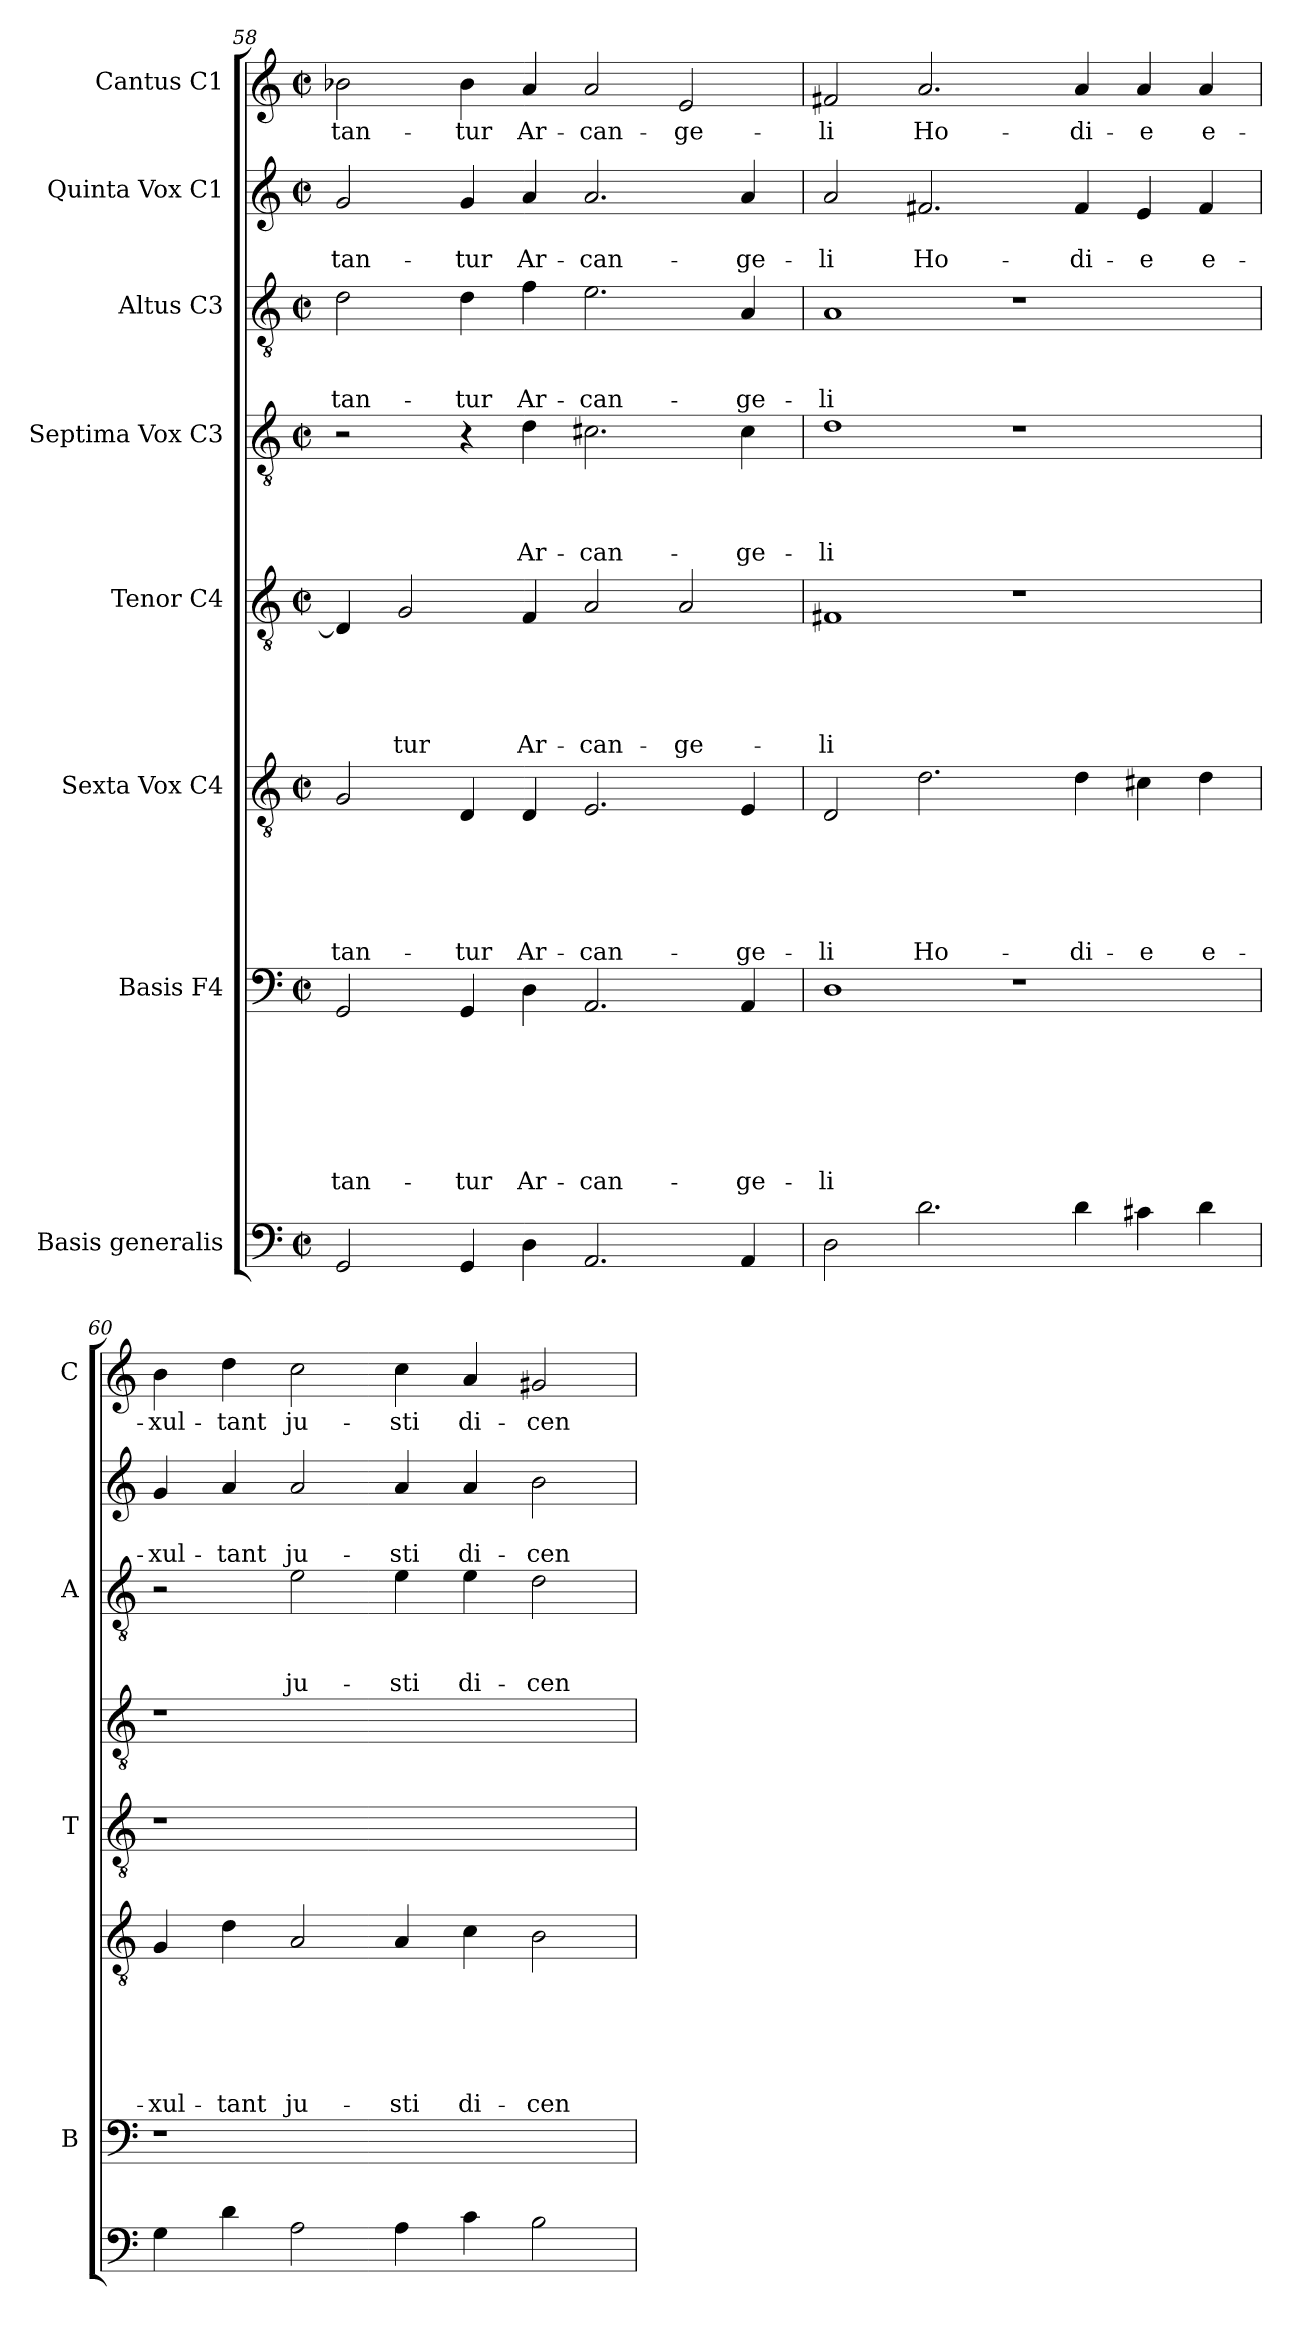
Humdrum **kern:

**kern	**kern	**text	**text	**text	**text	**text	**text	**text	**kern	**text	**text	**text	**text	**text	**text	**kern	**text	**text	**text	**text	**text	**kern	**text	**text	**text	**text	**kern	**text	**text	**text	**kern	**text	**text	**kern	**text
*part8	*part7	*part7	*part7	*part7	*part7	*part7	*part7	*part7	*part6	*part6	*part6	*part6	*part6	*part6	*part6	*part5	*part5	*part5	*part5	*part5	*part5	*part4	*part4	*part4	*part4	*part4	*part3	*part3	*part3	*part3	*part2	*part2	*part2	*part1	*part1
*staff8	*staff7	*staff7	*staff7	*staff7	*staff7	*staff7	*staff7	*staff7	*staff6	*staff6	*staff6	*staff6	*staff6	*staff6	*staff6	*staff5	*staff5	*staff5	*staff5	*staff5	*staff5	*staff4	*staff4	*staff4	*staff4	*staff4	*staff3	*staff3	*staff3	*staff3	*staff2	*staff2	*staff2	*staff1	*staff1
*I"Basis generalis	*I"Basis F4	*	*	*	*	*	*	*	*I"Sexta Vox C4	*	*	*	*	*	*	*I"Tenor C4	*	*	*	*	*	*I"Septima Vox C3	*	*	*	*	*I"Altus C3	*	*	*	*I"Quinta Vox C1	*	*	*I"Cantus C1	*
*	*I'B	*	*	*	*	*	*	*	*	*	*	*	*	*	*	*I'T	*	*	*	*	*	*	*	*	*	*	*I'A	*	*	*	*	*	*	*I'C	*
*clefF4	*clefF4	*	*	*	*	*	*	*	*clefGv2	*	*	*	*	*	*	*clefGv2	*	*	*	*	*	*clefGv2	*	*	*	*	*clefGv2	*	*	*	*clefG2	*	*	*clefG2	*
*k[]	*k[]	*	*	*	*	*	*	*	*k[]	*	*	*	*	*	*	*k[]	*	*	*	*	*	*k[]	*	*	*	*	*k[]	*	*	*	*k[]	*	*	*k[]	*
*C:	*C:	*	*	*	*	*	*	*	*C:	*	*	*	*	*	*	*C:	*	*	*	*	*	*C:	*	*	*	*	*C:	*	*	*	*C:	*	*	*C:	*
*M2/2	*M2/2	*	*	*	*	*	*	*	*M2/2	*	*	*	*	*	*	*M2/2	*	*	*	*	*	*M2/2	*	*	*	*	*M2/2	*	*	*	*M2/2	*	*	*M2/2	*
*met(c|)	*met(c|)	*	*	*	*	*	*	*	*met(c|)	*	*	*	*	*	*	*met(c|)	*	*	*	*	*	*met(c|)	*	*	*	*	*met(c|)	*	*	*	*met(c|)	*	*	*met(c|)	*
=58	=58	=58	=58	=58	=58	=58	=58	=58	=58	=58	=58	=58	=58	=58	=58	=58	=58	=58	=58	=58	=58	=58	=58	=58	=58	=58	=58	=58	=58	=58	=58	=58	=58	=58	=58
!	!	!	!	!	!	!	!	!LO:LY:b	!	!	!	!	!	!	!LO:LY:b	!	!	!	!	!	!	!	!	!	!	!	!	!	!	!LO:LY:b	!	!	!LO:LY:b	!	!LO:LY:b
2GG/	2GG/	.	.	.	.	.	.	-tan-	2G/	.	.	.	.	.	-tan-	4D/]	.	.	.	.	.	2r	.	.	.	.	2d\	.	.	-tan-	2g/	.	-tan-	2b-X\	-tan-
!	!	!	!	!	!	!	!	!	!	!	!	!	!	!	!	!	!	!	!	!	!LO:LY:b	!	!	!	!	!	!	!	!	!	!	!	!	!	!
.	.	.	.	.	.	.	.	.	.	.	.	.	.	.	.	2G/	.	.	.	.	-tur	.	.	.	.	.	.	.	.	.	.	.	.	.	.
!	!	!	!	!	!	!	!	!LO:LY:b	!	!	!	!	!	!	!LO:LY:b	!	!	!	!	!	!	!	!	!	!	!	!	!	!	!LO:LY:b	!	!	!LO:LY:b	!	!LO:LY:b
4GG/	4GG/	.	.	.	.	.	.	-tur	4D/	.	.	.	.	.	-tur	.	.	.	.	.	.	4r	.	.	.	.	4d\	.	.	-tur	4g/	.	-tur	4b-\	-tur
!	!	!	!	!	!	!	!	!LO:LY:b	!	!	!	!	!	!	!LO:LY:b	!	!	!	!	!	!LO:LY:b	!	!	!	!	!LO:LY:b	!	!	!	!LO:LY:b	!	!	!LO:LY:b	!	!LO:LY:b
4D\	4D\	.	.	.	.	.	.	Ar-	4D/	.	.	.	.	.	Ar-	4F/	.	.	.	.	Ar-	4d\	.	.	.	Ar-	4f\	.	.	Ar-	4a/	.	Ar-	4a/	Ar-
!	!	!	!	!	!	!	!	!LO:LY:b	!	!	!	!	!	!	!LO:LY:b	!	!	!	!	!	!LO:LY:b	!	!	!	!	!LO:LY:b	!	!	!	!LO:LY:b	!	!	!LO:LY:b	!	!LO:LY:b
2.AA/	2.AA/	.	.	.	.	.	.	-can-	2.E/	.	.	.	.	.	-can-	2A/	.	.	.	.	-can-	2.c#X\	.	.	.	-can-	2.e\	.	.	-can-	2.a/	.	-can-	2a/	-can-
!	!	!	!	!	!	!	!	!	!	!	!	!	!	!	!	!	!	!	!	!	!LO:LY:b	!	!	!	!	!	!	!	!	!	!	!	!	!	!LO:LY:b
.	.	.	.	.	.	.	.	.	.	.	.	.	.	.	.	2A/	.	.	.	.	-ge-	.	.	.	.	.	.	.	.	.	.	.	.	2e/	-ge-
!	!	!	!	!	!	!	!	!LO:LY:b	!	!	!	!	!	!	!LO:LY:b	!	!	!	!	!	!	!	!	!	!	!LO:LY:b	!	!	!	!LO:LY:b	!	!	!LO:LY:b	!	!
4AA/	4AA/	.	.	.	.	.	.	-ge-	4E/	.	.	.	.	.	-ge-	.	.	.	.	.	.	4c#\	.	.	.	-ge-	4A/	.	.	-ge-	4a/	.	-ge-	.	.
!!LO:PB:g=z
=59	=59	=59	=59	=59	=59	=59	=59	=59	=59	=59	=59	=59	=59	=59	=59	=59	=59	=59	=59	=59	=59	=59	=59	=59	=59	=59	=59	=59	=59	=59	=59	=59	=59	=59	=59
!	!	!	!	!	!	!	!	!LO:LY:b	!	!	!	!	!	!	!LO:LY:b	!	!	!	!	!	!LO:LY:b	!	!	!	!	!LO:LY:b	!	!	!	!LO:LY:b	!	!	!LO:LY:b	!	!LO:LY:b
2D\	1D	.	.	.	.	.	.	-li	2D/	.	.	.	.	.	-li	1F#X	.	.	.	.	-li	1d	.	.	.	-li	1A	.	.	-li	2a/	.	-li	2f#X/	-li
!	!	!	!	!	!	!	!	!	!	!	!	!	!	!	!LO:LY:b	!	!	!	!	!	!	!	!	!	!	!	!	!	!	!	!	!	!LO:LY:b	!	!LO:LY:b
2.d\	.	.	.	.	.	.	.	.	2.d\	.	.	.	.	.	Ho-	.	.	.	.	.	.	.	.	.	.	.	.	.	.	.	2.f#X/	.	Ho-	2.a/	Ho-
.	1r	.	.	.	.	.	.	.	.	.	.	.	.	.	.	1r	.	.	.	.	.	1r	.	.	.	.	1r	.	.	.	.	.	.	.	.
!	!	!	!	!	!	!	!	!	!	!	!	!	!	!	!LO:LY:b	!	!	!	!	!	!	!	!	!	!	!	!	!	!	!	!	!	!LO:LY:b	!	!LO:LY:b
4d\	.	.	.	.	.	.	.	.	4d\	.	.	.	.	.	-di-	.	.	.	.	.	.	.	.	.	.	.	.	.	.	.	4f#/	.	-di-	4a/	-di-
!	!	!	!	!	!	!	!	!	!	!	!	!	!	!	!LO:LY:b	!	!	!	!	!	!	!	!	!	!	!	!	!	!	!	!	!	!LO:LY:b	!	!LO:LY:b
4c#X\	.	.	.	.	.	.	.	.	4c#X\	.	.	.	.	.	-e	.	.	.	.	.	.	.	.	.	.	.	.	.	.	.	4e/	.	-e	4a/	-e
!	!	!	!	!	!	!	!	!	!	!	!	!	!	!	!LO:LY:b	!	!	!	!	!	!	!	!	!	!	!	!	!	!	!	!	!	!LO:LY:b	!	!LO:LY:b
4d\	.	.	.	.	.	.	.	.	4d\	.	.	.	.	.	e-	.	.	.	.	.	.	.	.	.	.	.	.	.	.	.	4f#/	.	e-	4a/	e-
=60	=60	=60	=60	=60	=60	=60	=60	=60	=60	=60	=60	=60	=60	=60	=60	=60	=60	=60	=60	=60	=60	=60	=60	=60	=60	=60	=60	=60	=60	=60	=60	=60	=60	=60	=60
!	!	!	!	!	!	!	!	!	!	!	!	!	!	!	!LO:LY:b	!	!	!	!	!	!	!	!	!	!	!	!	!	!	!	!	!	!LO:LY:b	!	!LO:LY:b
4G\	1r	.	.	.	.	.	.	.	4G/	.	.	.	.	.	-xul-	1r	.	.	.	.	.	1r	.	.	.	.	2r	.	.	.	4g/	.	-xul-	4b\	-xul-
!	!	!	!	!	!	!	!	!	!	!	!	!	!	!	!LO:LY:b	!	!	!	!	!	!	!	!	!	!	!	!	!	!	!	!	!	!LO:LY:b	!	!LO:LY:b
4d\	.	.	.	.	.	.	.	.	4d\	.	.	.	.	.	-tant	.	.	.	.	.	.	.	.	.	.	.	.	.	.	.	4a/	.	-tant	4dd\	-tant
!	!	!	!	!	!	!	!	!	!	!	!	!	!	!	!LO:LY:b	!	!	!	!	!	!	!	!	!	!	!	!	!	!	!LO:LY:b	!	!	!LO:LY:b	!	!LO:LY:b
2A\	.	.	.	.	.	.	.	.	2A/	.	.	.	.	.	ju-	.	.	.	.	.	.	.	.	.	.	.	2e\	.	.	ju-	2a/	.	ju-	2cc\	ju-
!	!	!	!	!	!	!	!	!	!	!	!	!	!	!	!LO:LY:b	!	!	!	!	!	!	!	!	!	!	!	!	!	!	!LO:LY:b	!	!	!LO:LY:b	!	!LO:LY:b
4A\	1ryy	.	.	.	.	.	.	.	4A/	.	.	.	.	.	-sti	1ryy	.	.	.	.	.	1ryy	.	.	.	.	4e\	.	.	-sti	4a/	.	-sti	4cc\	-sti
!	!	!	!	!	!	!	!	!	!	!	!	!	!	!	!LO:LY:b	!	!	!	!	!	!	!	!	!	!	!	!	!	!	!LO:LY:b	!	!	!LO:LY:b	!	!LO:LY:b
4c\	.	.	.	.	.	.	.	.	4c\	.	.	.	.	.	di-	.	.	.	.	.	.	.	.	.	.	.	4e\	.	.	di-	4a/	.	di-	4a/	di-
!	!	!	!	!	!	!	!	!	!	!	!	!	!	!	!LO:LY:b	!	!	!	!	!	!	!	!	!	!	!	!	!	!	!LO:LY:b	!	!	!LO:LY:b	!	!LO:LY:b
2B\	.	.	.	.	.	.	.	.	2B\	.	.	.	.	.	-cen-	.	.	.	.	.	.	.	.	.	.	.	2d\	.	.	-cen-	2b\	.	-cen-	2g#X/	-cen-
=	=	=	=	=	=	=	=	=	=	=	=	=	=	=	=	=	=	=	=	=	=	=	=	=	=	=	=	=	=	=	=	=	=	=	=
*-	*-	*-	*-	*-	*-	*-	*-	*-	*-	*-	*-	*-	*-	*-	*-	*-	*-	*-	*-	*-	*-	*-	*-	*-	*-	*-	*-	*-	*-	*-	*-	*-	*-	*-	*-
